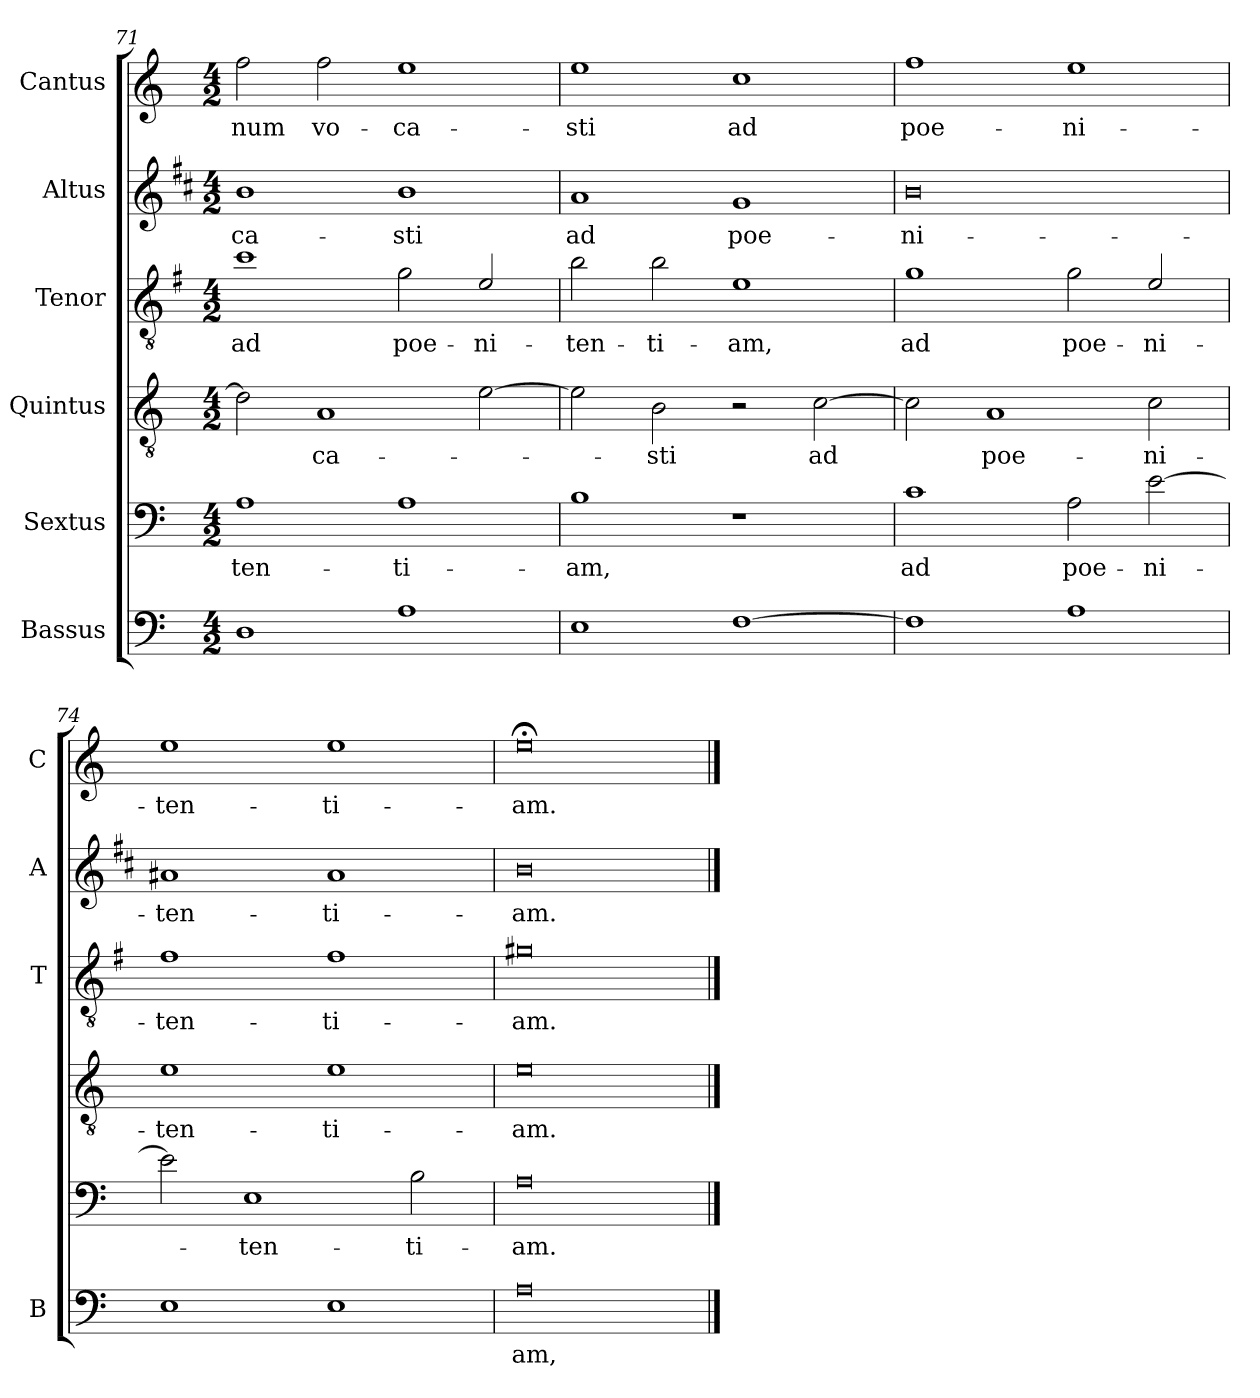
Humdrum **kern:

**kern	**text	**kern	**text	**kern	**text	**kern	**text	**kern	**text	**kern	**text
*part6	*part6	*part5	*part5	*part4	*part4	*part3	*part3	*part2	*part2	*part1	*part1
*staff6	*staff6	*staff5	*staff5	*staff4	*staff4	*staff3	*staff3	*staff2	*staff2	*staff1	*staff1
*I"Bassus	*	*I"Sextus	*	*I"Quintus	*	*I"Tenor	*	*I"Altus	*	*I"Cantus	*
*I'B	*	*	*	*	*	*I'T	*	*I'A	*	*I'C	*
!!LO:LB:g=z
*clefF4	*	*clefF4	*	*clefGv2	*	*clefGv2	*	*clefG2	*	*clefG2	*
*	*	*	*	*	*	*ITrd4c7	*	*ITrd1c2	*	*	*
*k[]	*	*k[]	*	*k[]	*	*k[]	*	*k[]	*	*k[]	*
*C:	*	*C:	*	*C:	*	*C:	*	*C:	*	*C:	*
*M4/2	*	*M4/2	*	*M4/2	*	*M4/2	*	*M4/2	*	*M4/2	*
=71	=71	=71	=71	=71	=71	=71	=71	=71	=71	=71	=71
!	!	!	!LO:LY:b	!	!	!	!LO:LY:b	!	!LO:LY:b	!	!LO:LY:b
1D	.	1A	-ten-	2d\]	.	1f	ad	1a	-ca-	2ff\	-num
!	!	!	!	!	!LO:LY:b	!	!	!	!	!	!LO:LY:b
.	.	.	.	1A	-ca-	.	.	.	.	2ff\	vo-
!	!	!	!LO:LY:b	!	!	!	!LO:LY:b	!	!LO:LY:b	!	!LO:LY:b
1A	.	1A	-ti-	.	.	2c\	poe-	1a	-sti	1ee	-ca-
!	!	!	!	!	!	!	!LO:LY:b	!	!	!	!
.	.	.	.	[2e\	.	2A/	-ni-	.	.	.	.
=72	=72	=72	=72	=72	=72	=72	=72	=72	=72	=72	=72
!	!	!	!LO:LY:b	!	!	!	!LO:LY:b	!	!LO:LY:b	!	!LO:LY:b
1E	.	1B	-am,	2e\]	.	2e\	-ten-	1g	ad	1ee	-sti
!	!	!	!	!	!LO:LY:b	!	!LO:LY:b	!	!	!	!
.	.	.	.	2B\	-sti	2e\	-ti-	.	.	.	.
!	!	!	!	!	!	!	!LO:LY:b	!	!LO:LY:b	!	!LO:LY:b
[1F	.	1r	.	2r	.	1A	-am,	1f	poe-	1cc	ad
!	!	!	!	!	!LO:LY:b	!	!	!	!	!	!
.	.	.	.	[2c\	ad	.	.	.	.	.	.
=73	=73	=73	=73	=73	=73	=73	=73	=73	=73	=73	=73
!	!	!	!LO:LY:b	!	!	!	!LO:LY:b	!	!LO:LY:b	!	!LO:LY:b
1F]	.	1c	ad	2c\]	.	1c	ad	0a	-ni-	1ff	poe-
!	!	!	!	!	!LO:LY:b	!	!	!	!	!	!
.	.	.	.	1A	poe-	.	.	.	.	.	.
!	!	!	!LO:LY:b	!	!	!	!LO:LY:b	!	!	!	!LO:LY:b
1A	.	2A\	poe-	.	.	2c\	poe-	.	.	1ee	-ni-
!	!	!	!LO:LY:b	!	!LO:LY:b	!	!LO:LY:b	!	!	!	!
.	.	[2e\	-ni-	2c\	-ni-	2A/	-ni-	.	.	.	.
=74	=74	=74	=74	=74	=74	=74	=74	=74	=74	=74	=74
!	!	!	!	!	!LO:LY:b	!	!LO:LY:b	!	!LO:LY:b	!	!LO:LY:b
1E	.	2e\]	.	1e	-ten-	1B	-ten-	1g#X	-ten-	1ee	-ten-
!	!	!	!LO:LY:b	!	!	!	!	!	!	!	!
.	.	1E	-ten-	.	.	.	.	.	.	.	.
!	!	!	!	!	!LO:LY:b	!	!LO:LY:b	!	!LO:LY:b	!	!LO:LY:b
1E	.	.	.	1e	-ti-	1B	-ti-	1g#	-ti-	1ee	-ti-
!	!	!	!LO:LY:b	!	!	!	!	!	!	!	!
.	.	2B\	-ti-	.	.	.	.	.	.	.	.
=75	=75	=75	=75	=75	=75	=75	=75	=75	=75	=75	=75
!	!LO:LY:b	!	!LO:LY:b	!	!LO:LY:b	!	!LO:LY:b	!	!LO:LY:b	!	!LO:LY:b
0A	-am,	0A	-am.	0e	-am.	0c#X	-am.	0a	-am.	0ee;<	-am.
==	==	==	==	==	==	==	==	==	==	==	==
*-	*-	*-	*-	*-	*-	*-	*-	*-	*-	*-	*-
